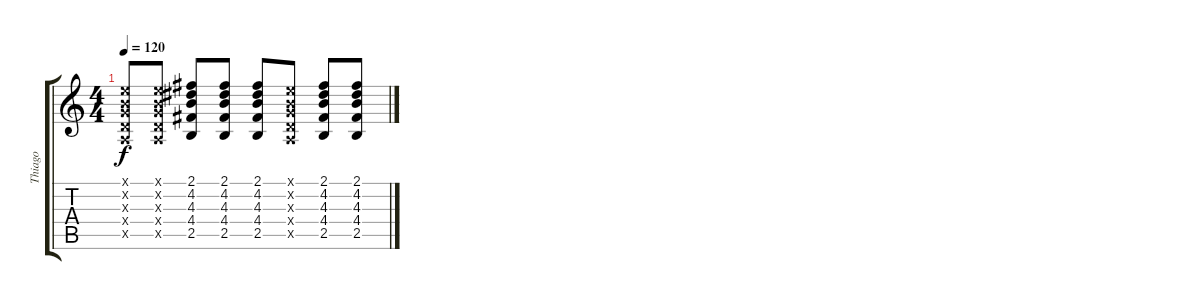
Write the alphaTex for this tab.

\track ("Thiago" "Thiago") {instrument electricguitarclean}
\staff {score tabs}
\tuning (E4 B3 G3 D3 A2 E2) {hide}
\ts (4 4)
\tempo 120
\clef g2
\ks c
(0.1{x} 0.2{x} 0.3{x} 0.4{x} 0.5{x}).8{dy f} (0.1{x} 0.2{x} 0.3{x} 0.4{x} 0.5{x}).8 (2.1 4.2 4.3 4.4 2.5).8 (2.1 4.2 4.3 4.4 2.5).8 (2.1 4.2 4.3 4.4 2.5).8 (0.1{x} 0.2{x} 0.3{x} 0.4{x} 0.5{x}).8 (2.1 4.2 4.3 4.4 2.5).8 (2.1 4.2 4.3 4.4 2.5).8
